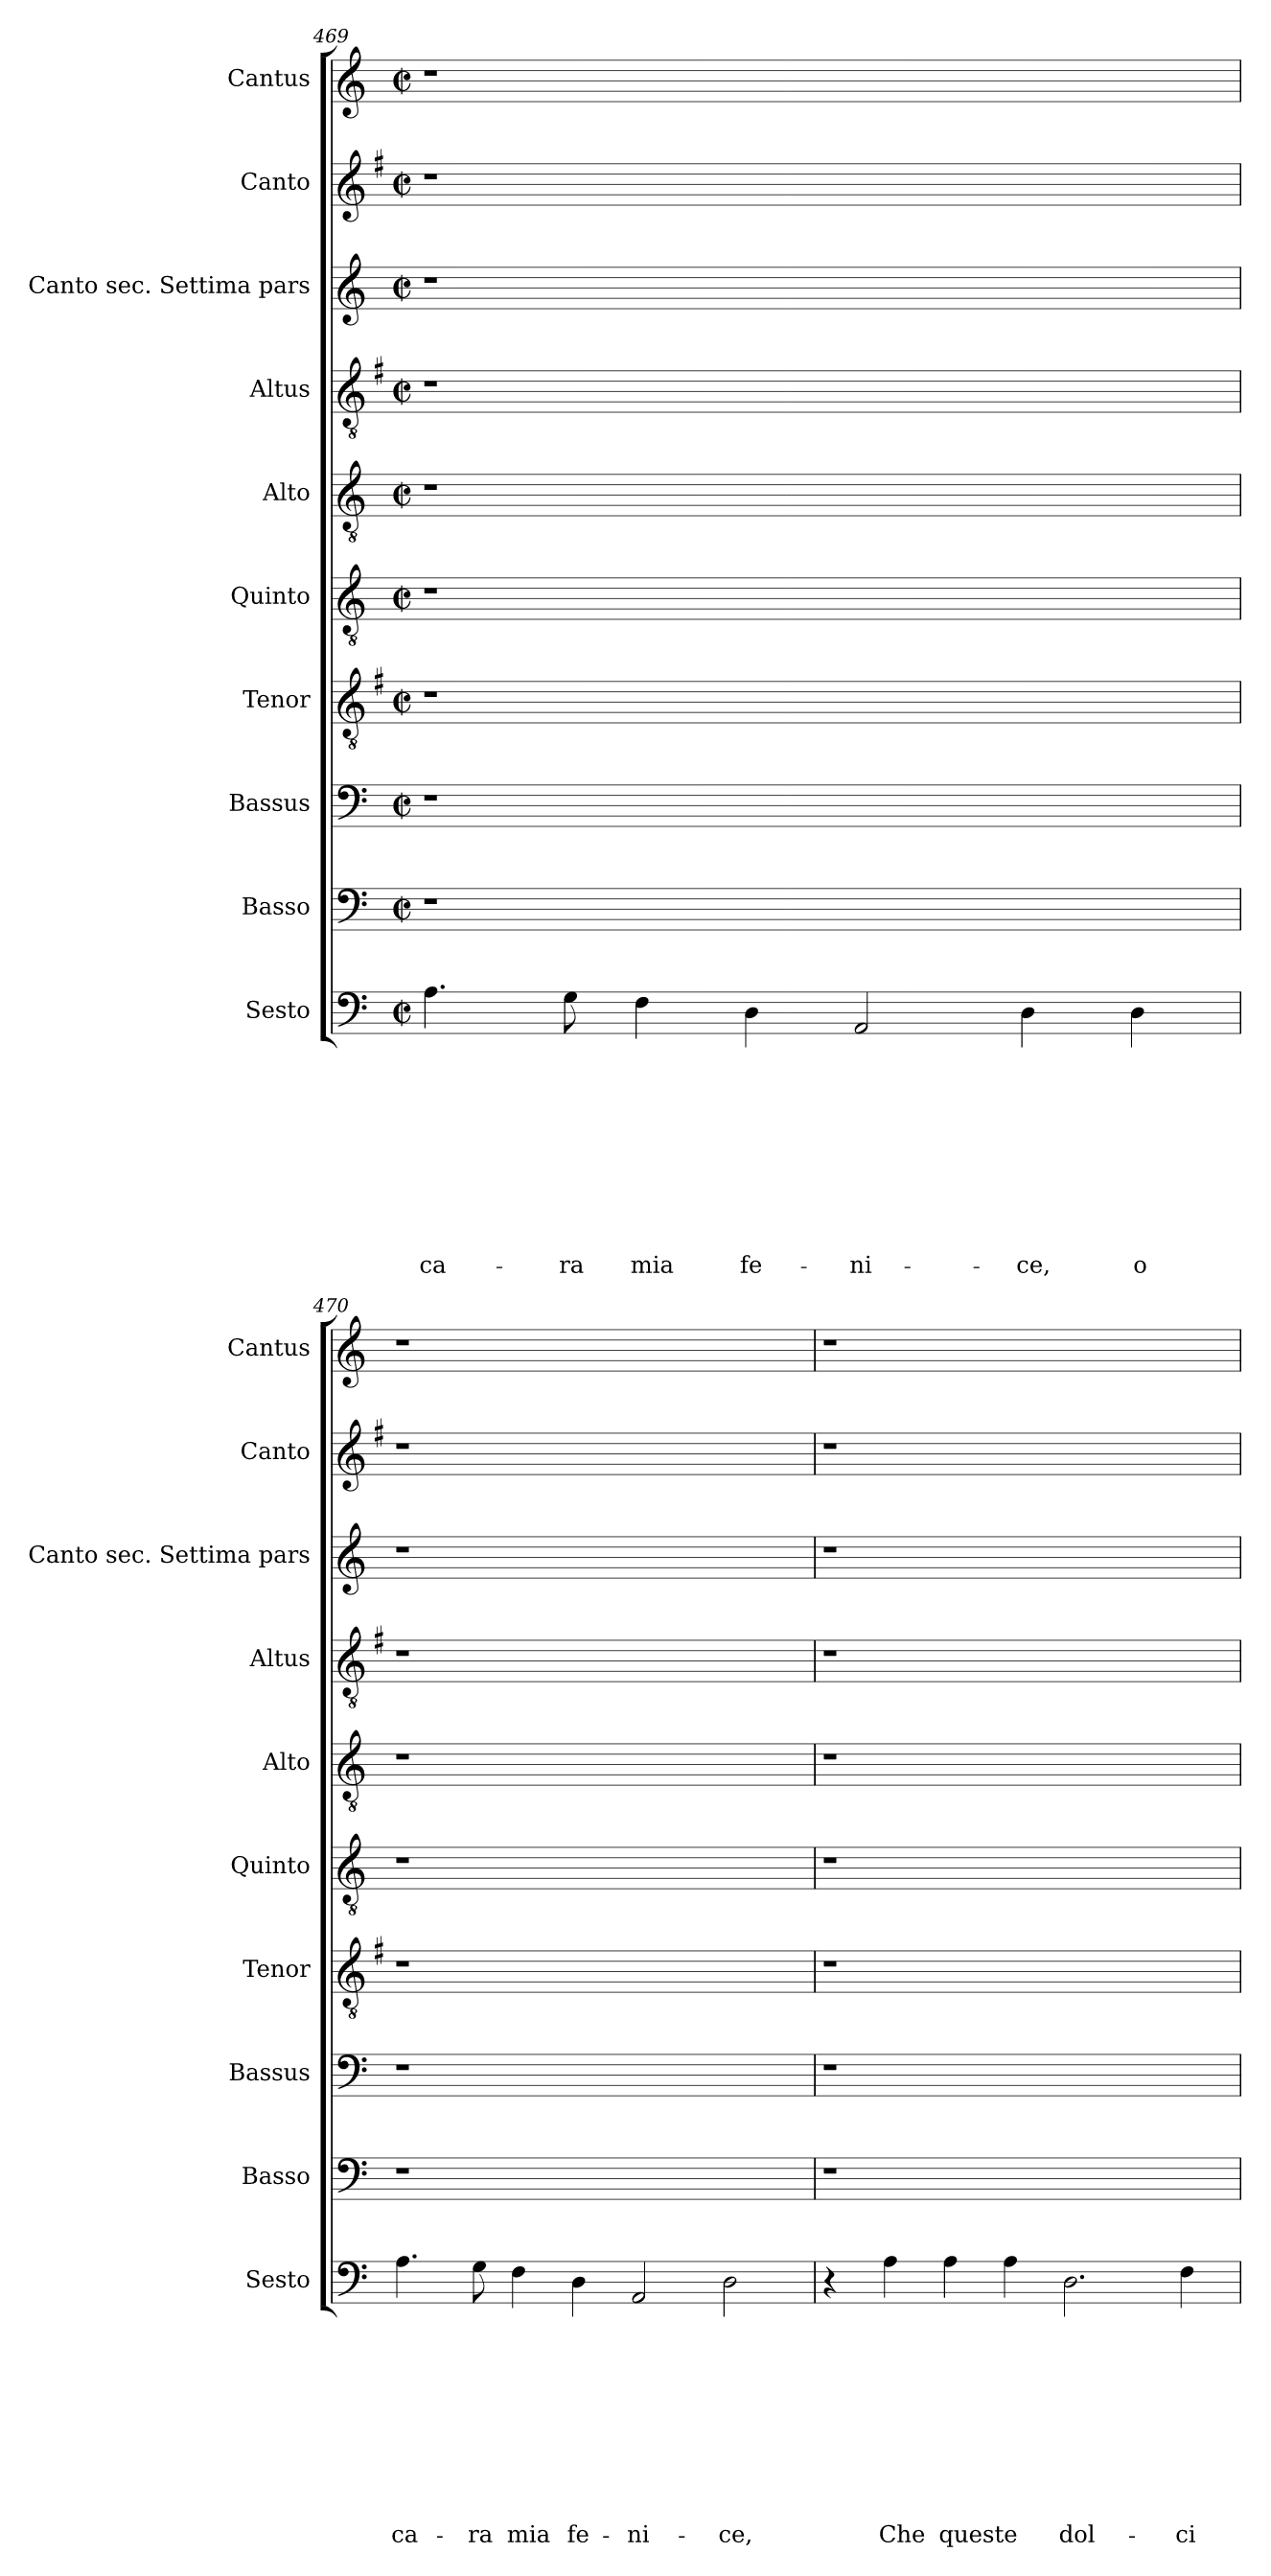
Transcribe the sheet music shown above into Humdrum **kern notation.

**kern	**text	**text	**text	**text	**text	**text	**text	**text	**text	**text	**kern	**kern	**kern	**kern	**kern	**kern	**kern	**kern	**kern
*part10	*part10	*part10	*part10	*part10	*part10	*part10	*part10	*part10	*part10	*part10	*part9	*part8	*part7	*part6	*part5	*part4	*part3	*part2	*part1
*staff10	*staff10	*staff10	*staff10	*staff10	*staff10	*staff10	*staff10	*staff10	*staff10	*staff10	*staff9	*staff8	*staff7	*staff6	*staff5	*staff4	*staff3	*staff2	*staff1
*I"Sesto	*	*	*	*	*	*	*	*	*	*	*I"Basso	*I"Bassus	*I"Tenor	*I"Quinto	*I"Alto	*I"Altus	*I"Canto sec. Settima pars	*I"Canto	*I"Cantus
*I'Sesto	*	*	*	*	*	*	*	*	*	*	*I'Basso	*I'Bassus	*I'Tenor	*I'Quinto	*I'Alto	*I'Altus	*I'Canto sec. Settima pars	*I'Canto	*I'Cantus
*clefF4	*	*	*	*	*	*	*	*	*	*	*clefF4	*clefF4	*clefGv2	*clefGv2	*clefGv2	*clefGv2	*clefG2	*clefG2	*clefG2
*k[]	*	*	*	*	*	*	*	*	*	*	*k[]	*k[]	*k[f#]	*k[]	*k[]	*k[f#]	*k[]	*k[f#]	*k[]
*C:	*	*	*	*	*	*	*	*	*	*	*C:	*C:	*G:	*C:	*C:	*G:	*C:	*G:	*C:
*M2/2	*	*	*	*	*	*	*	*	*	*	*M2/2	*M2/2	*M2/2	*M2/2	*M2/2	*M2/2	*M2/2	*M2/2	*M2/2
*met(c|)	*	*	*	*	*	*	*	*	*	*	*met(c|)	*met(c|)	*met(c|)	*met(c|)	*met(c|)	*met(c|)	*met(c|)	*met(c|)	*met(c|)
=469	=469	=469	=469	=469	=469	=469	=469	=469	=469	=469	=469	=469	=469	=469	=469	=469	=469	=469	=469
!	!	!	!	!	!	!	!	!	!	!LO:LY:b	!	!	!	!	!	!	!	!	!
4.A\	.	.	.	.	.	.	.	.	.	ca-	1r	1r	1r	1r	1r	1r	1r	1r	1r
!	!	!	!	!	!	!	!	!	!	!LO:LY:b	!	!	!	!	!	!	!	!	!
8G\	.	.	.	.	.	.	.	.	.	-ra	.	.	.	.	.	.	.	.	.
!	!	!	!	!	!	!	!	!	!	!LO:LY:b	!	!	!	!	!	!	!	!	!
4F\	.	.	.	.	.	.	.	.	.	mia	.	.	.	.	.	.	.	.	.
!	!	!	!	!	!	!	!	!	!	!LO:LY:b	!	!	!	!	!	!	!	!	!
4D\	.	.	.	.	.	.	.	.	.	fe-	.	.	.	.	.	.	.	.	.
!	!	!	!	!	!	!	!	!	!	!LO:LY:b	!	!	!	!	!	!	!	!	!
2AA/	.	.	.	.	.	.	.	.	.	-ni-	1ryy	1ryy	1ryy	1ryy	1ryy	1ryy	1ryy	1ryy	1ryy
!	!	!	!	!	!	!	!	!	!	!LO:LY:b	!	!	!	!	!	!	!	!	!
4D\	.	.	.	.	.	.	.	.	.	-ce,	.	.	.	.	.	.	.	.	.
!	!	!	!	!	!	!	!	!	!	!LO:LY:b	!	!	!	!	!	!	!	!	!
4D\	.	.	.	.	.	.	.	.	.	o	.	.	.	.	.	.	.	.	.
=470	=470	=470	=470	=470	=470	=470	=470	=470	=470	=470	=470	=470	=470	=470	=470	=470	=470	=470	=470
!	!	!	!	!	!	!	!	!	!	!LO:LY:b	!	!	!	!	!	!	!	!	!
4.A\	.	.	.	.	.	.	.	.	.	ca-	1r	1r	1r	1r	1r	1r	1r	1r	1r
!	!	!	!	!	!	!	!	!	!	!LO:LY:b	!	!	!	!	!	!	!	!	!
8G\	.	.	.	.	.	.	.	.	.	-ra	.	.	.	.	.	.	.	.	.
!	!	!	!	!	!	!	!	!	!	!LO:LY:b	!	!	!	!	!	!	!	!	!
4F\	.	.	.	.	.	.	.	.	.	mia	.	.	.	.	.	.	.	.	.
!	!	!	!	!	!	!	!	!	!	!LO:LY:b	!	!	!	!	!	!	!	!	!
4D\	.	.	.	.	.	.	.	.	.	fe-	.	.	.	.	.	.	.	.	.
!	!	!	!	!	!	!	!	!	!	!LO:LY:b	!	!	!	!	!	!	!	!	!
2AA/	.	.	.	.	.	.	.	.	.	-ni-	1ryy	1ryy	1ryy	1ryy	1ryy	1ryy	1ryy	1ryy	1ryy
!	!	!	!	!	!	!	!	!	!	!LO:LY:b	!	!	!	!	!	!	!	!	!
2D\	.	.	.	.	.	.	.	.	.	-ce,	.	.	.	.	.	.	.	.	.
=471	=471	=471	=471	=471	=471	=471	=471	=471	=471	=471	=471	=471	=471	=471	=471	=471	=471	=471	=471
4r	.	.	.	.	.	.	.	.	.	.	1r	1r	1r	1r	1r	1r	1r	1r	1r
!	!	!	!	!	!	!	!	!	!	!LO:LY:b	!	!	!	!	!	!	!	!	!
4A\	.	.	.	.	.	.	.	.	.	Che	.	.	.	.	.	.	.	.	.
!	!	!	!	!	!	!	!	!	!	!LO:LY:b	!	!	!	!	!	!	!	!	!
4A\	.	.	.	.	.	.	.	.	.	queste	.	.	.	.	.	.	.	.	.
4A\	.	.	.	.	.	.	.	.	.	.	.	.	.	.	.	.	.	.	.
!	!	!	!	!	!	!	!	!	!	!LO:LY:b	!	!	!	!	!	!	!	!	!
2.D\	.	.	.	.	.	.	.	.	.	dol-	1ryy	1ryy	1ryy	1ryy	1ryy	1ryy	1ryy	1ryy	1ryy
!	!	!	!	!	!	!	!	!	!	!LO:LY:b	!	!	!	!	!	!	!	!	!
4F\	.	.	.	.	.	.	.	.	.	-ci	.	.	.	.	.	.	.	.	.
=	=	=	=	=	=	=	=	=	=	=	=	=	=	=	=	=	=	=	=
*-	*-	*-	*-	*-	*-	*-	*-	*-	*-	*-	*-	*-	*-	*-	*-	*-	*-	*-	*-
